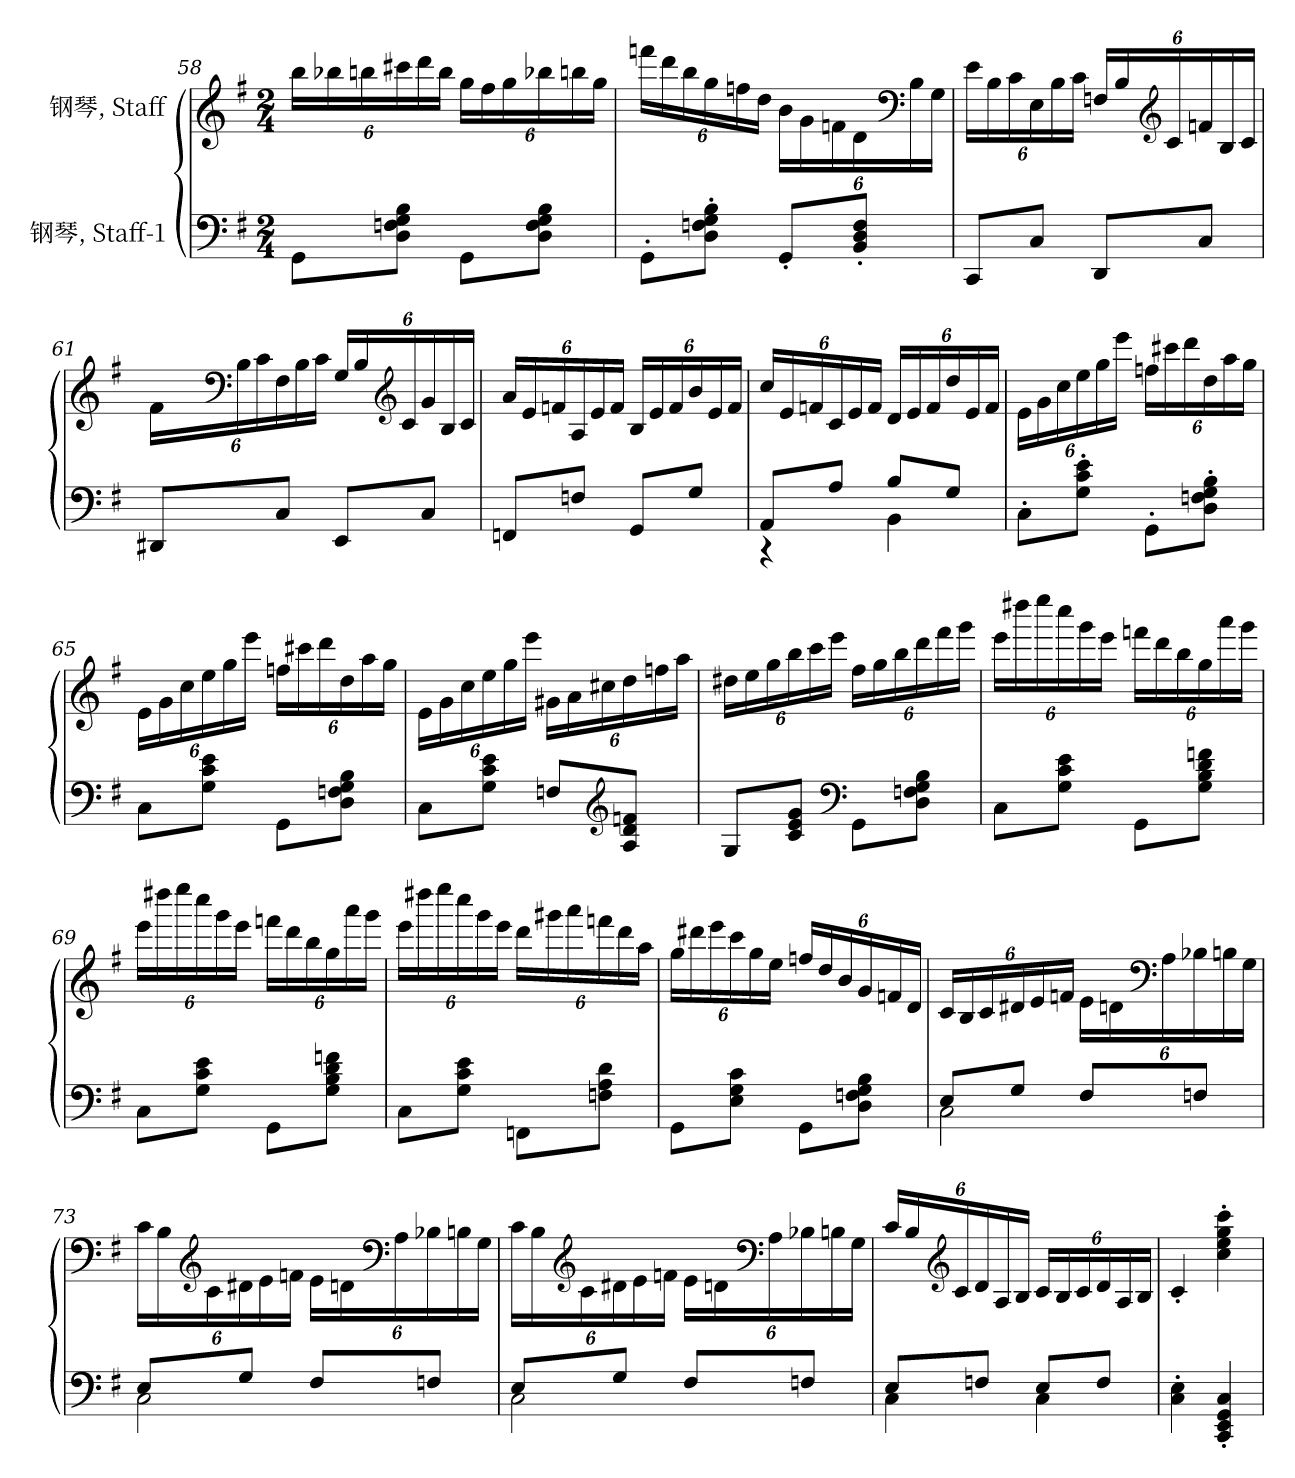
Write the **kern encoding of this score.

**kern	**kern
*part2	*part1
*staff2	*staff1
*I"钢琴, Staff-1	*I"钢琴, Staff
!!LO:PB:g=z
*clefF4	*clefG2
*k[f#]	*k[f#]
*M2/4	*M2/4
*	*Xbrackettup
=58	=58
8GG\L	24bb\LL
.	24bb-X\
.	24bbn\
8D\ 8Fn\ 8G\ 8B\J	24ccc#X\
.	24ddd\
.	24bb\JJ
8GG\L	24gg\LL
.	24ff#\
.	24gg\
8D\ 8F\ 8G\ 8B\J	24bb-X\
.	24bbn\
.	24gg\JJ
=59	=59
8GG'\L	24fffn\LL
.	24ddd\
.	24bb\
8D\' 8Fn\' 8G\' 8B\'J	24gg\
.	24ffn\
.	24dd\JJ
8GG'/L	24b\LL
.	24g\
.	24fn\
8BB/' 8D/' 8F/'J	24d\
*	*clefF4
.	24B\
.	24G\JJ
!!LO:LB:g=z
=60	=60
8CC/L	24e\LL
.	24B\
.	24c\
8C/J	24E\
.	24B\
.	24c\JJ
8DD/L	24Fn/LL
.	24B/
*	*clefG2
.	24c/
8C/J	24fn/
.	24B/
.	24c/JJ
=61	=61
8DD#X/L	24f#\LL
*	*clefF4
.	24B\
.	24c\
8C/J	24F#\
.	24B\
.	24c\JJ
8EE/L	24G/LL
.	24B/
*	*clefG2
.	24c/
8C/J	24g/
.	24B/
.	24c/JJ
=62	=62
8FFn/L	24a/LL
.	24e/
.	24fn/
8Fn/J	24A/
.	24e/
.	24f/JJ
8GG/L	24B/LL
.	24e/
.	24f/
8G/J	24b/
.	24e/
.	24f/JJ
!!LO:LB:g=z
=63	=63
*^	*
8AA/L	4r	24cc/LL
.	.	24e/
.	.	24fn/
8A/J	.	24c/
.	.	24e/
.	.	24f/JJ
8B/L	4BB\	24d/LL
.	.	24e/
.	.	24f/
8G/J	.	24dd/
.	.	24e/
.	.	24f/JJ
*v	*v	*
=64	=64
8C'\L	24e\LL
.	24g\
.	24cc\
8G\' 8c\' 8e\'J	24ee\
.	24gg\
.	24eee\JJ
8GG'\L	24ffn\LL
.	24ccc#X\
.	24ddd\
8D\' 8Fn\' 8G\' 8B\'J	24dd\
.	24aa\
.	24gg\JJ
=65	=65
8C\L	24e\LL
.	24g\
.	24cc\
8G\ 8c\ 8e\J	24ee\
.	24gg\
.	24eee\JJ
8GG\L	24ffn\LL
.	24ccc#X\
.	24ddd\
8D\ 8Fn\ 8G\ 8B\J	24dd\
.	24aa\
.	24gg\JJ
!!LO:LB:g=z
=66	=66
8C\L	24e\LL
.	24g\
.	24cc\
8G\ 8c\ 8e\J	24ee\
.	24gg\
.	24eee\JJ
8Fn/L	24g#X\LL
.	24a\
.	24cc#X\
*clefG2	*
8A/ 8d/ 8fn/J	24dd\
.	24ffn\
.	24aa\JJ
=67	=67
8G/L	24dd#X\LL
.	24ee\
.	24gg\
8c/ 8e/ 8g/J	24bb\
.	24ccc\
.	24eee\JJ
*clefF4	*
8GG\L	24ff#\LL
.	24gg\
.	24bb\
8D\ 8Fn\ 8G\ 8B\J	24ddd\
.	24fff#\
.	24ggg\JJ
!!LO:LB:g=z
=68	=68
8C\L	24eee\LL
.	24dddd#X\
.	24eeee\
8G\ 8c\ 8e\J	24cccc\
.	24ggg\
.	24eee\JJ
8GG\L	24fffn\LL
.	24ddd\
.	24bb\
8G\ 8B\ 8d\ 8fn\J	24gg\
.	24aaa\
.	24ggg\JJ
=69	=69
8C\L	24eee\LL
.	24dddd#X\
.	24eeee\
8G\ 8c\ 8e\J	24cccc\
.	24ggg\
.	24eee\JJ
8GG\L	24fffn\LL
.	24ddd\
.	24bb\
8G\ 8B\ 8d\ 8fn\J	24gg\
.	24aaa\
.	24ggg\JJ
!!LO:LB:g=z
=70	=70
8C\L	24eee\LL
.	24dddd#X\
.	24eeee\
8G\ 8c\ 8e\J	24cccc\
.	24ggg\
.	24eee\JJ
8FFn\L	24ddd\LL
.	24ggg#X\
.	24aaa\
8Fn\ 8A\ 8d\J	24fffn\
.	24ddd\
.	24aa\JJ
=71	=71
8GG\L	24gg\LL
.	24ddd#X\
.	24eee\
8E\ 8G\ 8c\J	24ccc\
.	24gg\
.	24ee\JJ
8GG\L	24ffn/LL
.	24dd/
.	24b/
8D\ 8Fn\ 8G\ 8B\J	24g/
.	24fn/
.	24d/JJ
!!LO:PB:g=z
=72	=72
*^	*
8E/L	2C\	24c/LL
.	.	24B/
.	.	24c/
8G/J	.	24d#X/
.	.	24e/
.	.	24fn/JJ
8F#/L	.	24e\LL
.	.	24dn\
*	*	*clefF4
.	.	24A\
8Fn/J	.	24B-X\
.	.	24Bn\
.	.	24G\JJ
=73	=73	=73
8E/L	2C\	24c\LL
.	.	24B\
*	*	*clefG2
.	.	24c\
8G/J	.	24d#X\
.	.	24e\
.	.	24fn\JJ
8F#/L	.	24e\LL
.	.	24dn\
*	*	*clefF4
.	.	24A\
8Fn/J	.	24B-X\
.	.	24Bn\
.	.	24G\JJ
!!LO:LB:g=z
=74	=74	=74
8E/L	2C\	24c\LL
.	.	24B\
*	*	*clefG2
.	.	24c\
8G/J	.	24d#X\
.	.	24e\
.	.	24fn\JJ
8F#/L	.	24e\LL
.	.	24dn\
*	*	*clefF4
.	.	24A\
8Fn/J	.	24B-X\
.	.	24Bn\
.	.	24G\JJ
=75	=75	=75
8E/L	4C\	24c/LL
.	.	24B/
*	*	*clefG2
.	.	24c/
8Fn/J	.	24d/
.	.	24A/
.	.	24B/JJ
8E/L	4C\	24c/LL
.	.	24B/
.	.	24c/
8F/J	.	24d/
.	.	24A/
.	.	24B/JJ
*v	*v	*
=76	=76
4C\' 4E\'	4c'/
4CC/' 4EE/' 4GG/' 4C/'	4cc\' 4ee\' 4gg\' 4ccc\'
=	=
*-	*-
